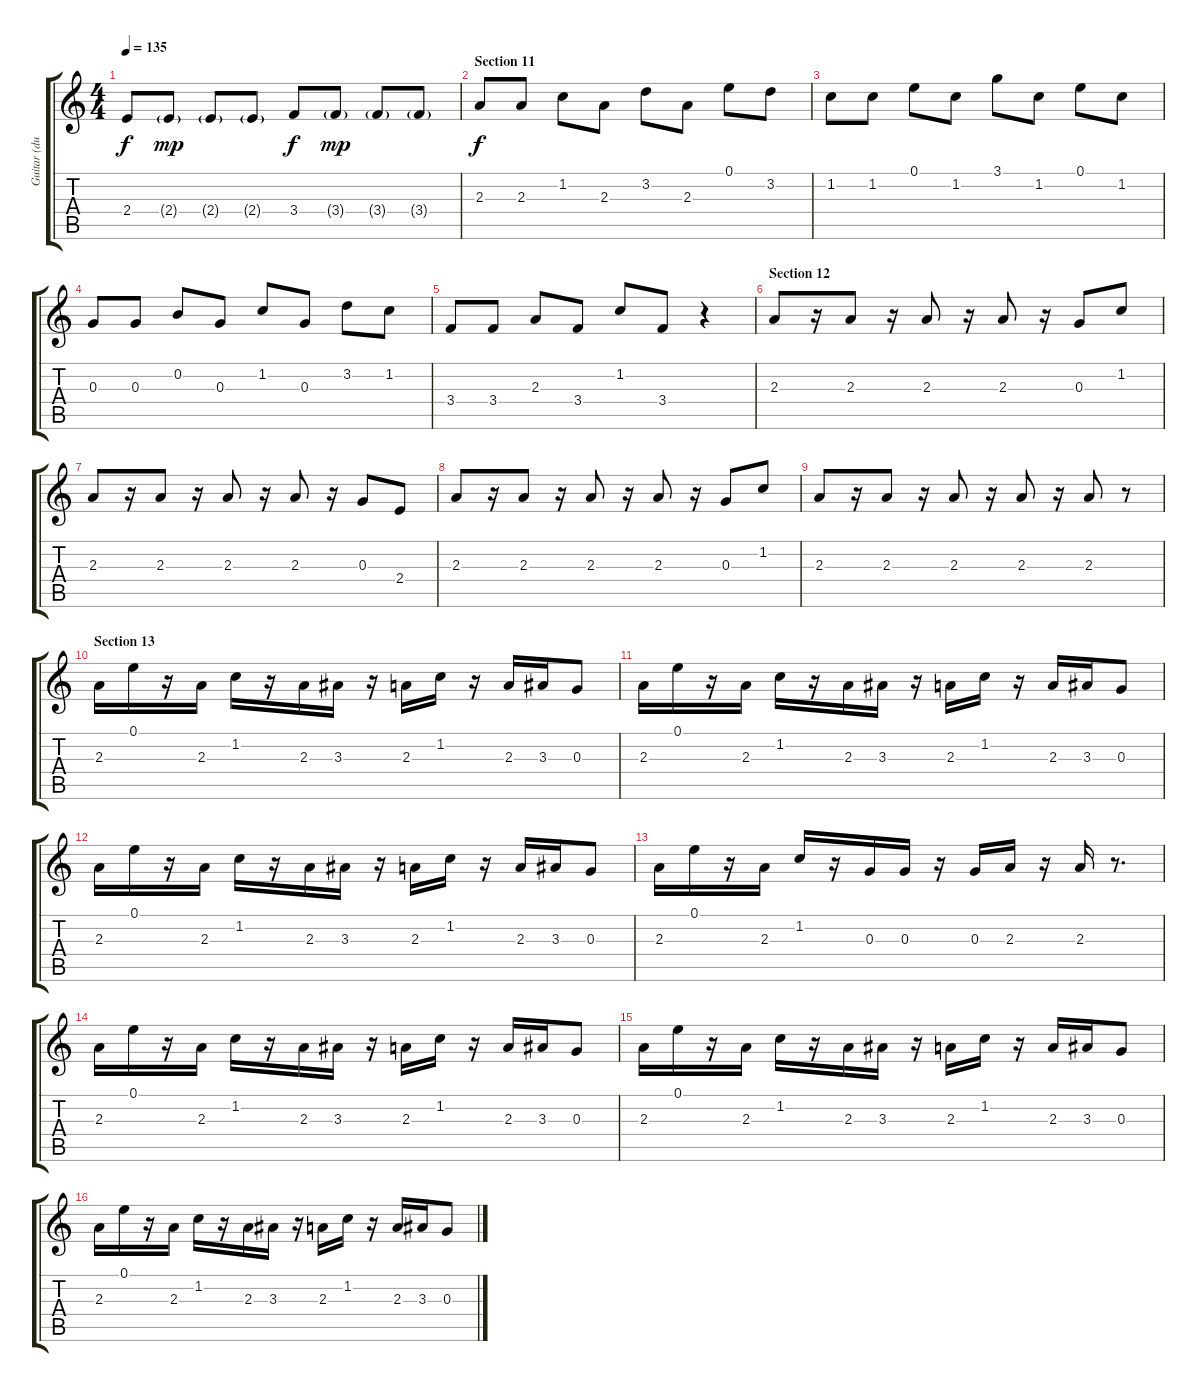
\track ("Guitar (dub)" "Guitar (du") {instrument overdrivenguitar}
\staff {score tabs}
\tuning (E4 B3 G3 D3 A2 E2) {hide}
\ts (4 4)
\tempo 135
\clef g2
\ks c
2.4.8{dy f} 2.4{g}.8{dy mp} 2.4{g}.8 2.4{g}.8 3.4.8{dy f} 3.4{g}.8{dy mp} 3.4{g}.8 3.4{g}.8 |
\section ("" "Section 11")
2.3.8{dy f} 2.3.8 1.2.8 2.3.8 3.2.8 2.3.8 0.1.8 3.2.8 |
1.2.8 1.2.8 0.1.8 1.2.8 3.1.8 1.2.8 0.1.8 1.2.8 |
0.3.8 0.3.8 0.2.8 0.3.8 1.2.8 0.3.8 3.2.8 1.2.8 |
3.4.8 3.4.8 2.3.8 3.4.8 1.2.8 3.4.8 r.4 |
\section ("" "Section 12")
2.3.8 r.16 2.3.8 r.16 2.3.8 r.16 2.3.8 r.16 0.3.8 1.2.8 |
2.3.8 r.16 2.3.8 r.16 2.3.8 r.16 2.3.8 r.16 0.3.8 2.4.8 |
2.3.8 r.16 2.3.8 r.16 2.3.8 r.16 2.3.8 r.16 0.3.8 1.2.8 |
2.3.8 r.16 2.3.8 r.16 2.3.8 r.16 2.3.8 r.16 2.3.8 r.8 |
\section ("" "Section 13")
2.3.16 0.1.16 r.16 2.3.16 1.2.16 r.16 2.3.16 3.3.16 r.16 2.3.16 1.2.16 r.16 2.3.16 3.3.16 0.3.8 |
2.3.16 0.1.16 r.16 2.3.16 1.2.16 r.16 2.3.16 3.3.16 r.16 2.3.16 1.2.16 r.16 2.3.16 3.3.16 0.3.8 |
2.3.16 0.1.16 r.16 2.3.16 1.2.16 r.16 2.3.16 3.3.16 r.16 2.3.16 1.2.16 r.16 2.3.16 3.3.16 0.3.8 |
2.3.16 0.1.16 r.16 2.3.16 1.2.16 r.16 0.3.16 0.3.16 r.16 0.3.16 2.3.16 r.16 2.3.16 r.8{d} |
2.3.16 0.1.16 r.16 2.3.16 1.2.16 r.16 2.3.16 3.3.16 r.16 2.3.16 1.2.16 r.16 2.3.16 3.3.16 0.3.8 |
2.3.16 0.1.16 r.16 2.3.16 1.2.16 r.16 2.3.16 3.3.16 r.16 2.3.16 1.2.16 r.16 2.3.16 3.3.16 0.3.8 |
2.3.16 0.1.16 r.16 2.3.16 1.2.16 r.16 2.3.16 3.3.16 r.16 2.3.16 1.2.16 r.16 2.3.16 3.3.16 0.3.8
